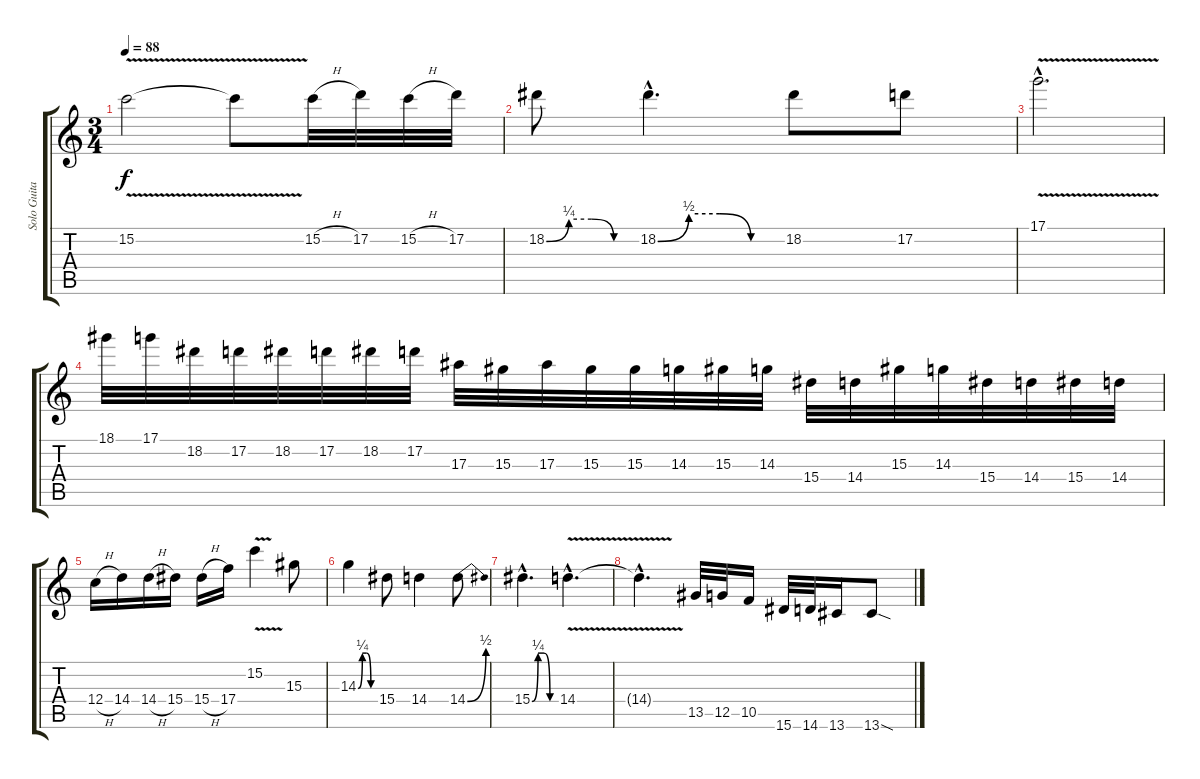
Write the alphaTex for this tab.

\track ("Solo Guitar" "Solo Guita") {instrument distortionguitar}
\staff {score tabs}
\tuning (D4 A3 F3 C3 G2 C2) {hide}
\ts (3 4)
\tempo 88
\clef g2
\ks c
15.2{v}.2{dy f} 15.2{t}.8 15.2{h}.32 17.2.32 15.2{h}.32 17.2.32 |
18.2{be (custom 0 0 15 1 30 1 45 0 60 0)}.8 18.2{be (custom 0 0 15 2 30 2 45 0 60 0) hac}.4{d} 18.2.8 17.2.8 |
17.1{v hac}.2{d} |
18.1.32 17.1.32 18.2.32 17.2.32 18.2.32 17.2.32 18.2.32 17.2.32 17.3.32 15.3.32 17.3.32 15.3.32 15.3.32 14.3.32 15.3.32 14.3.32 15.4.32 14.4.32 15.3.32 14.3.32 15.4.32 14.4.32 15.4.32 14.4.32 |
12.4{h}.16 14.4.16 14.4{h}.16 15.4.16 15.4{h}.16 17.4.16 15.2{v}.4 15.3.8 |
14.3{be (custom 0 0 15 1 30 1 45 0 60 0)}.4 15.4.8 14.4.4 14.4{be (bend 0 0 60 2)}.8 |
15.4{be (custom 0 0 15 1 30 1 45 0 60 0) hac}.4{d} 14.4{v hac}.4{d} |
14.4{hac t}.4{d} 13.5.32 12.5.32 10.5.16 15.6.32 14.6.32 13.6.16 13.6{sod}.8
